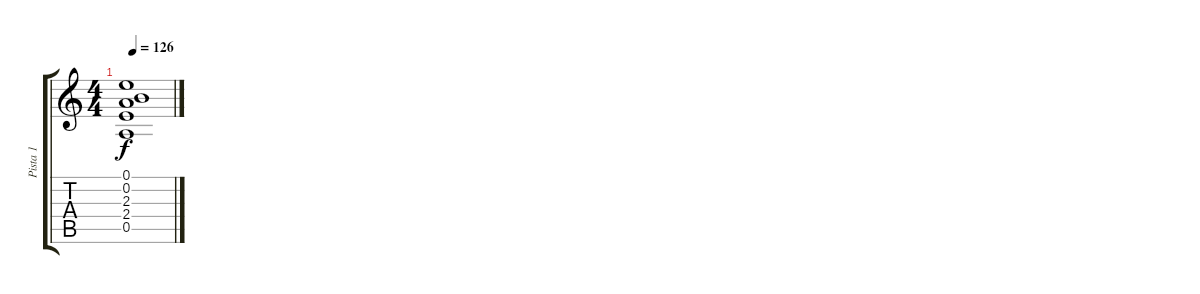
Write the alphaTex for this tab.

\track ("Pista 1" "Pista 1") {instrument electricguitarclean}
\staff {score tabs}
\tuning (E4 B3 G3 D3 A2 E2) {hide}
\ts (4 4)
\tempo 126
\clef g2
\ks c
(0.1{t} 0.2{t} 2.3{t} 2.4{t} 0.5{t}).1{dy f}
